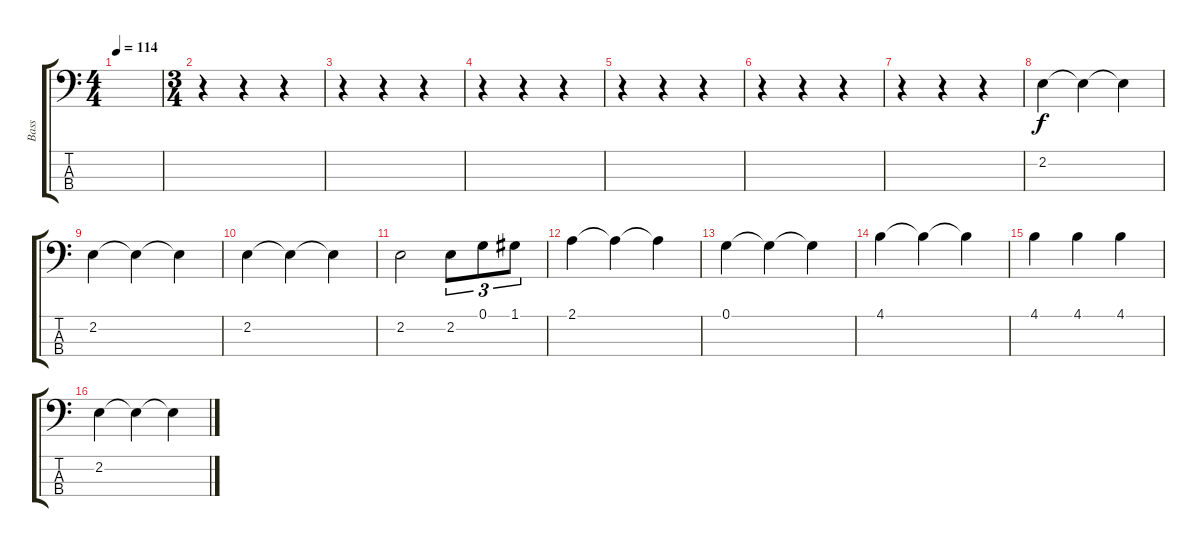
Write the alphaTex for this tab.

\track ("Bass" "Bass") {instrument acousticbass}
\staff {score tabs}
\tuning (G2 D2 A1 E1) {hide}
\ts (4 4)
\tempo 114
\clef f4
\ks c
|
\ts (3 4)
r.4 r.4 r.4 |
r.4 r.4 r.4 |
r.4 r.4 r.4 |
r.4 r.4 r.4 |
r.4 r.4 r.4 |
r.4 r.4 r.4 |
2.2.4 2.2{t}.4 2.2{t}.4 |
2.2.4 2.2{t}.4 2.2{t}.4 |
2.2.4 2.2{t}.4 2.2{t}.4 |
2.2.2 2.2.8{tu (3 2)} 0.1.8{tu (3 2)} 1.1.8{tu (3 2)} |
2.1.4 2.1{t}.4 2.1{t}.4 |
0.1.4 0.1{t}.4 0.1{t}.4 |
4.1.4 4.1{t}.4 4.1{t}.4 |
4.1.4 4.1.4 4.1.4 |
2.2.4 2.2{t}.4 2.2{t}.4
